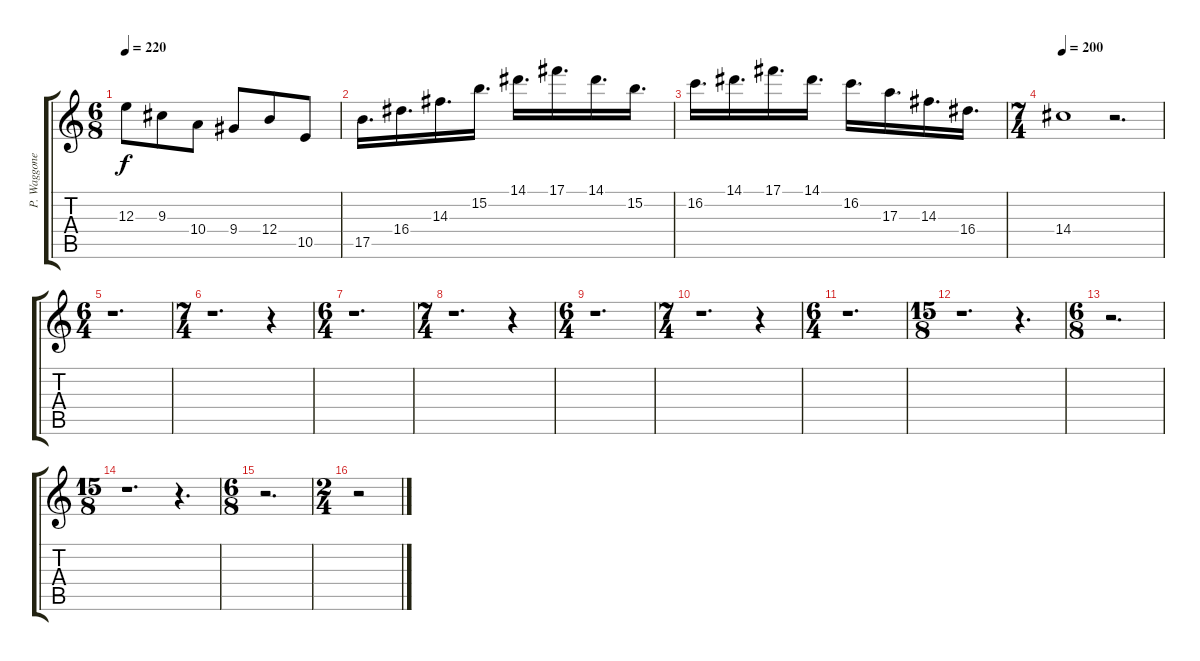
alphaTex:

\track ("P. Waggoner Lead Gtr." "P. Waggone") {instrument distortionguitar}
\staff {score tabs}
\tuning (Db4 Ab3 E3 B2 Gb2 Db2) {hide}
\ts (6 8)
\tempo 220
\clef g2
\ks c
12.3.8{dy f} 9.3.8 10.4.8 9.4.8 12.4.8 10.5.8 |
17.5.16{d} 16.4.16{d} 14.3.16{d} 15.2.16{d} 14.1.16{d} 17.1.16{d} 14.1.16{d} 15.2.16{d} |
16.2.16{d} 14.1.16{d} 17.1.16{d} 14.1.16{d} 16.2.16{d} 17.3.16{d} 14.3.16{d} 16.4.16{d} |
\ts (7 4)
\tempo 200
14.4.1{volume 0} r.2{d} |
\ts (6 4)
r.1{d} |
\ts (7 4)
r.1{d} r.4 |
\ts (6 4)
r.1{d} |
\ts (7 4)
r.1{d} r.4 |
\ts (6 4)
r.1{d} |
\ts (7 4)
r.1{d} r.4 |
\ts (6 4)
r.1{d} |
\ts (15 8)
r.1{d} r.4{d} |
\ts (6 8)
r.2{d} |
\ts (15 8)
r.1{d} r.4{d} |
\ts (6 8)
r.2{d} |
\ts (2 4)
r.2
